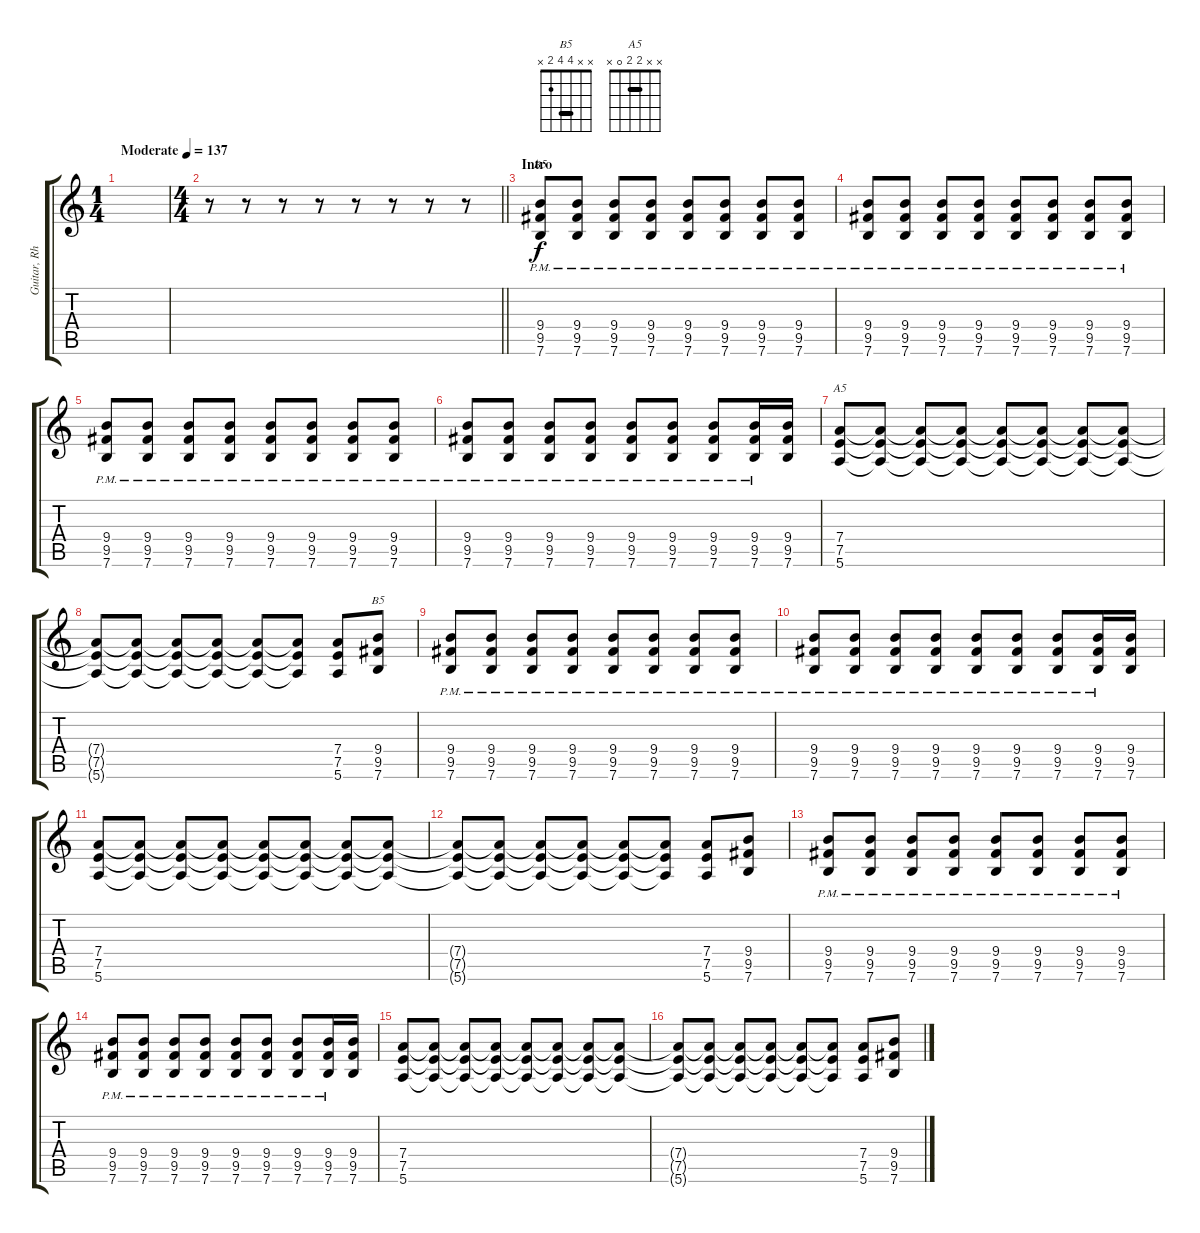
\track ("Guitar, Rhythm" "Guitar, Rh") {instrument overdrivenguitar}
\staff {score tabs}
\tuning (E4 B3 G3 D3 A2 E2) {hide}
\chord ("B5" x x x 9 9 7) {firstfret 7 barre 9}
\chord ("A5" x x 2 2 0 x) {barre 2}
\chord ("B5" x x 4 4 2 x) {barre 4}
\ts (1 4)
\tempo (137 "Moderate")
\clef g2
\ks c
|
\ts (4 4)
\barLineRight lightlight
r.8 r.8 r.8 r.8 r.8 r.8 r.8 r.8 |
\section ("" "Intro")
(9.4{pm} 9.5{pm} 7.6).8{ch "B5"} (9.4{pm} 9.5{pm} 7.6).8 (9.4{pm} 9.5{pm} 7.6).8 (9.4{pm} 9.5{pm} 7.6).8 (9.4{pm} 9.5{pm} 7.6).8 (9.4{pm} 9.5{pm} 7.6).8 (9.4{pm} 9.5{pm} 7.6).8 (9.4{pm} 9.5{pm} 7.6).8 |
(9.4{pm} 9.5{pm} 7.6).8 (9.4{pm} 9.5{pm} 7.6).8 (9.4{pm} 9.5{pm} 7.6).8 (9.4{pm} 9.5{pm} 7.6).8 (9.4{pm} 9.5{pm} 7.6).8 (9.4{pm} 9.5{pm} 7.6).8 (9.4{pm} 9.5{pm} 7.6).8 (9.4{pm} 9.5{pm} 7.6).8 |
(9.4{pm} 9.5{pm} 7.6).8 (9.4{pm} 9.5{pm} 7.6).8 (9.4{pm} 9.5{pm} 7.6).8 (9.4{pm} 9.5{pm} 7.6).8 (9.4{pm} 9.5{pm} 7.6).8 (9.4{pm} 9.5{pm} 7.6).8 (9.4{pm} 9.5{pm} 7.6).8 (9.4{pm} 9.5{pm} 7.6).8 |
(9.4{pm} 9.5{pm} 7.6).8 (9.4{pm} 9.5{pm} 7.6).8 (9.4{pm} 9.5{pm} 7.6).8 (9.4{pm} 9.5{pm} 7.6).8 (9.4{pm} 9.5{pm} 7.6).8 (9.4{pm} 9.5{pm} 7.6).8 (9.4{pm} 9.5{pm} 7.6).8 (9.4{pm} 9.5{pm} 7.6).16 (9.4 9.5 7.6).16 |
(7.4 7.5 5.6).8{ch "A5"} (7.4{t} 7.5{t} 5.6{t}).8 (7.4{t} 7.5{t} 5.6{t}).8 (7.4{t} 7.5{t} 5.6{t}).8 (7.4{t} 7.5{t} 5.6{t}).8 (7.4{t} 7.5{t} 5.6{t}).8 (7.4{t} 7.5{t} 5.6{t}).8 (7.4{t} 7.5{t} 5.6{t}).8 |
(7.4{t} 7.5{t} 5.6{t}).8 (7.4{t} 7.5{t} 5.6{t}).8 (7.4{t} 7.5{t} 5.6{t}).8 (7.4{t} 7.5{t} 5.6{t}).8 (7.4{t} 7.5{t} 5.6{t}).8 (7.4{t} 7.5{t} 5.6{t}).8 (7.4 7.5 5.6).8 (9.4 9.5 7.6).8{ch "B5"} |
(9.4{pm} 9.5{pm} 7.6).8 (9.4{pm} 9.5{pm} 7.6).8 (9.4{pm} 9.5{pm} 7.6).8 (9.4{pm} 9.5{pm} 7.6).8 (9.4{pm} 9.5{pm} 7.6).8 (9.4{pm} 9.5{pm} 7.6).8 (9.4{pm} 9.5{pm} 7.6).8 (9.4{pm} 9.5{pm} 7.6).8 |
(9.4{pm} 9.5{pm} 7.6).8 (9.4{pm} 9.5{pm} 7.6).8 (9.4{pm} 9.5{pm} 7.6).8 (9.4{pm} 9.5{pm} 7.6).8 (9.4{pm} 9.5{pm} 7.6).8 (9.4{pm} 9.5{pm} 7.6).8 (9.4{pm} 9.5{pm} 7.6).8 (9.4{pm} 9.5{pm} 7.6).16 (9.4 9.5 7.6).16 |
(7.4 7.5 5.6).8 (7.4{t} 7.5{t} 5.6{t}).8 (7.4{t} 7.5{t} 5.6{t}).8 (7.4{t} 7.5{t} 5.6{t}).8 (7.4{t} 7.5{t} 5.6{t}).8 (7.4{t} 7.5{t} 5.6{t}).8 (7.4{t} 7.5{t} 5.6{t}).8 (7.4{t} 7.5{t} 5.6{t}).8 |
(7.4{t} 7.5{t} 5.6{t}).8 (7.4{t} 7.5{t} 5.6{t}).8 (7.4{t} 7.5{t} 5.6{t}).8 (7.4{t} 7.5{t} 5.6{t}).8 (7.4{t} 7.5{t} 5.6{t}).8 (7.4{t} 7.5{t} 5.6{t}).8 (7.4 7.5 5.6).8 (9.4 9.5 7.6).8 |
(9.4{pm} 9.5{pm} 7.6).8 (9.4{pm} 9.5{pm} 7.6).8 (9.4{pm} 9.5{pm} 7.6).8 (9.4{pm} 9.5{pm} 7.6).8 (9.4{pm} 9.5{pm} 7.6).8 (9.4{pm} 9.5{pm} 7.6).8 (9.4{pm} 9.5{pm} 7.6).8 (9.4{pm} 9.5{pm} 7.6).8 |
(9.4{pm} 9.5{pm} 7.6).8 (9.4{pm} 9.5{pm} 7.6).8 (9.4{pm} 9.5{pm} 7.6).8 (9.4{pm} 9.5{pm} 7.6).8 (9.4{pm} 9.5{pm} 7.6).8 (9.4{pm} 9.5{pm} 7.6).8 (9.4{pm} 9.5{pm} 7.6).8 (9.4{pm} 9.5{pm} 7.6).16 (9.4 9.5 7.6).16 |
(7.4 7.5 5.6).8 (7.4{t} 7.5{t} 5.6{t}).8 (7.4{t} 7.5{t} 5.6{t}).8 (7.4{t} 7.5{t} 5.6{t}).8 (7.4{t} 7.5{t} 5.6{t}).8 (7.4{t} 7.5{t} 5.6{t}).8 (7.4{t} 7.5{t} 5.6{t}).8 (7.4{t} 7.5{t} 5.6{t}).8 |
(7.4{t} 7.5{t} 5.6{t}).8 (7.4{t} 7.5{t} 5.6{t}).8 (7.4{t} 7.5{t} 5.6{t}).8 (7.4{t} 7.5{t} 5.6{t}).8 (7.4{t} 7.5{t} 5.6{t}).8 (7.4{t} 7.5{t} 5.6{t}).8 (7.4 7.5 5.6).8 (9.4 9.5 7.6).8
